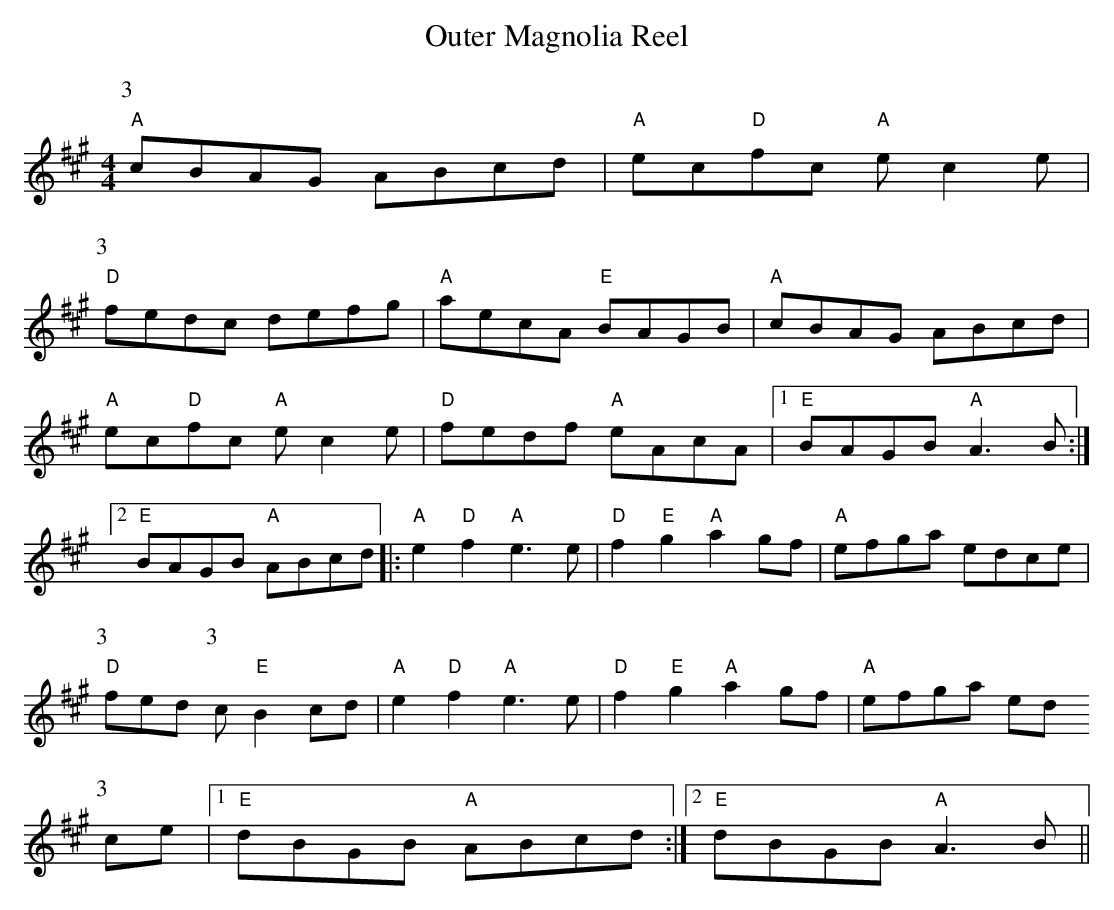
X:1
T:Outer Magnolia Reel
M:4/4
L:1/4
K:A
"A"\
P:3
c/2B/2A/2G/2 A/2B/2c/2d/2|"A"e/2c/2"D"f/2c/2 "A"e/2ce/2|"D"
P:3
f/2e/2d/2c/2 d/2e/2f/2g/2|"A"a/2e/2c/2A/2 "E"B/2A/2G/2B/2|\
"A"c/2B/2A/2G/2 A/2B/2c/2d/2|
"A"e/2c/2"D"f/2c/2 "A"e/2ce/2|"D"f/2e/2d/2f/2 "A"e/2A/2c/2A/2|\
[1"E"B/2A/2G/2B/2 "A"A3/2B/2:|
[2"E"B/2A/2G/2B/2 "A"A/2B/2c/2d/2|:"A"e"D"f "A"e3/2e/2|"D"f"E"g "A"ag/2f/2|\
"A"e/2f/2g/2a/2 e/2d/2c/2e/2|"D"
P:3
f/2e/2d/2\
P:3
c/2 "E"Bc/2d/2|"A"e"D"f "A"e3/2e/2|"D"f"E"g "A"ag/2f/2|"A"e/2f/2g/2a/2 e/2d/2
P:3
c/2e/2| [1"E"d/2B/2G/2B/2 "A"A/2B/2c/2d/2:| [2"E"d/2B/2G/2B/2 "A"A3/2B/2||
